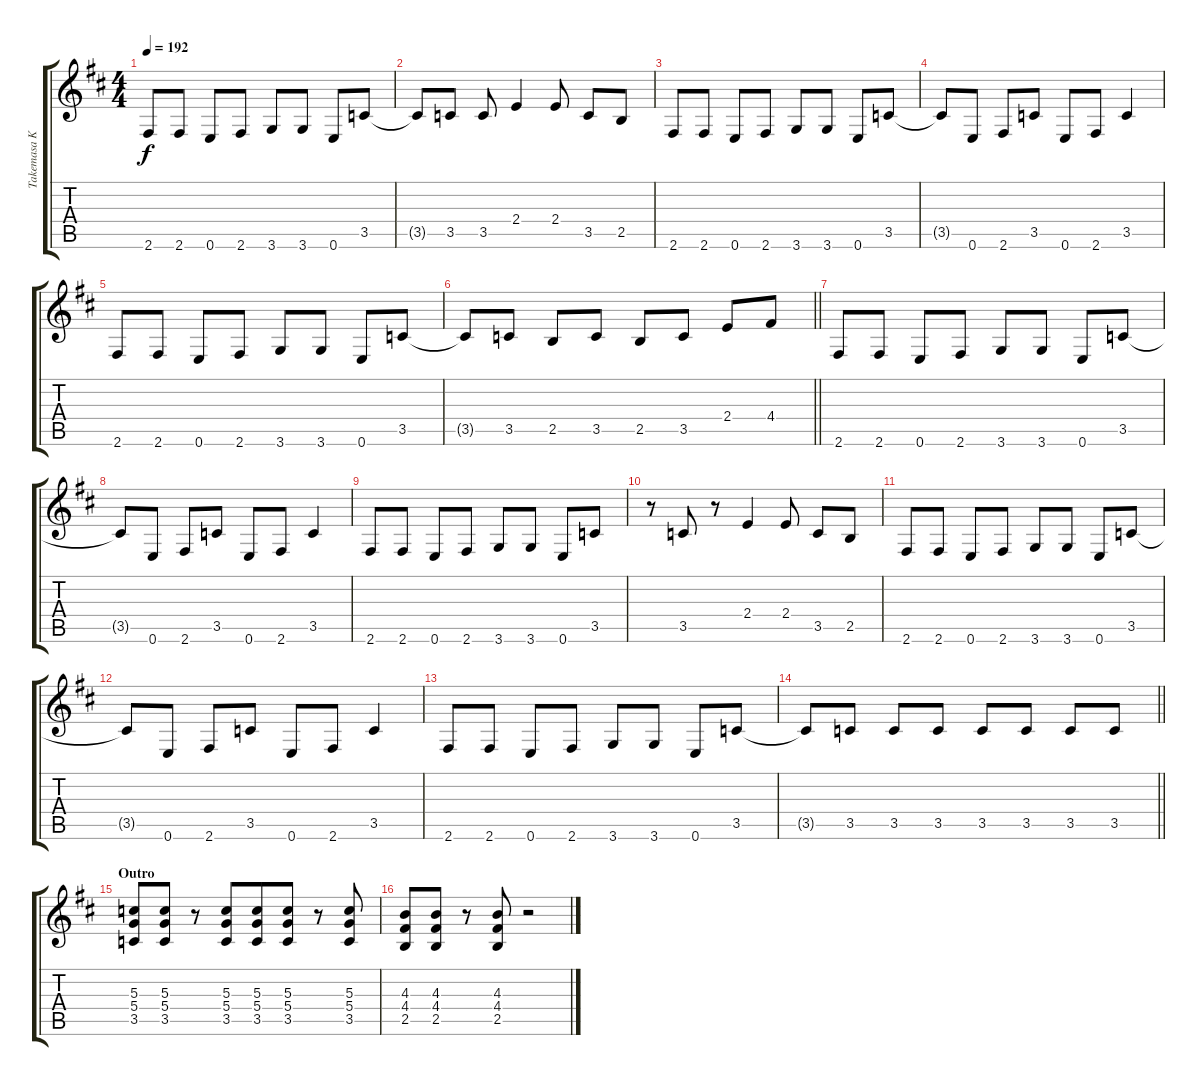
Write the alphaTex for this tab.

\track ("Takemasa Kujou" "Takemasa K") {instrument overdrivenguitar}
\staff {score tabs}
\tuning (E4 B3 G3 D3 A2 E2) {hide}
\ts (4 4)
\tempo 192
\clef g2
\ks bminor
2.6.8{dy f} 2.6.8 0.6.8 2.6.8 3.6.8 3.6.8 0.6.8 3.5.8 |
3.5{t}.8 3.5.8 3.5.8 2.4.4 2.4.8 3.5.8 2.5.8 |
2.6.8 2.6.8 0.6.8 2.6.8 3.6.8 3.6.8 0.6.8 3.5.8 |
3.5{t}.8 0.6.8 2.6.8 3.5.8 0.6.8 2.6.8 3.5.4 |
2.6.8 2.6.8 0.6.8 2.6.8 3.6.8 3.6.8 0.6.8 3.5.8 |
\barLineRight lightlight
3.5{t}.8 3.5.8 2.5.8 3.5.8 2.5.8 3.5.8 2.4.8 4.4.8 |
2.6.8 2.6.8 0.6.8 2.6.8 3.6.8 3.6.8 0.6.8 3.5.8 |
3.5{t}.8 0.6.8 2.6.8 3.5.8 0.6.8 2.6.8 3.5.4 |
2.6.8 2.6.8 0.6.8 2.6.8 3.6.8 3.6.8 0.6.8 3.5.8 |
r.8 3.5.8 r.8 2.4.4 2.4.8 3.5.8 2.5.8 |
2.6.8 2.6.8 0.6.8 2.6.8 3.6.8 3.6.8 0.6.8 3.5.8 |
3.5{t}.8 0.6.8 2.6.8 3.5.8 0.6.8 2.6.8 3.5.4 |
2.6.8 2.6.8 0.6.8 2.6.8 3.6.8 3.6.8 0.6.8 3.5.8 |
\barLineRight lightlight
3.5{t}.8 3.5.8 3.5.8 3.5.8 3.5.8 3.5.8 3.5.8 3.5.8 |
\section ("" "Outro")
(5.3 5.4 3.5).8 (5.3 5.4 3.5).8 r.8 (5.3 5.4 3.5).8{beam merge} (5.3 5.4 3.5).8 (5.3 5.4 3.5).8 r.8 (5.3 5.4 3.5).8 |
(4.3 4.4 2.5).8 (4.3 4.4 2.5).8 r.8 (4.3 4.4 2.5).8 r.2
